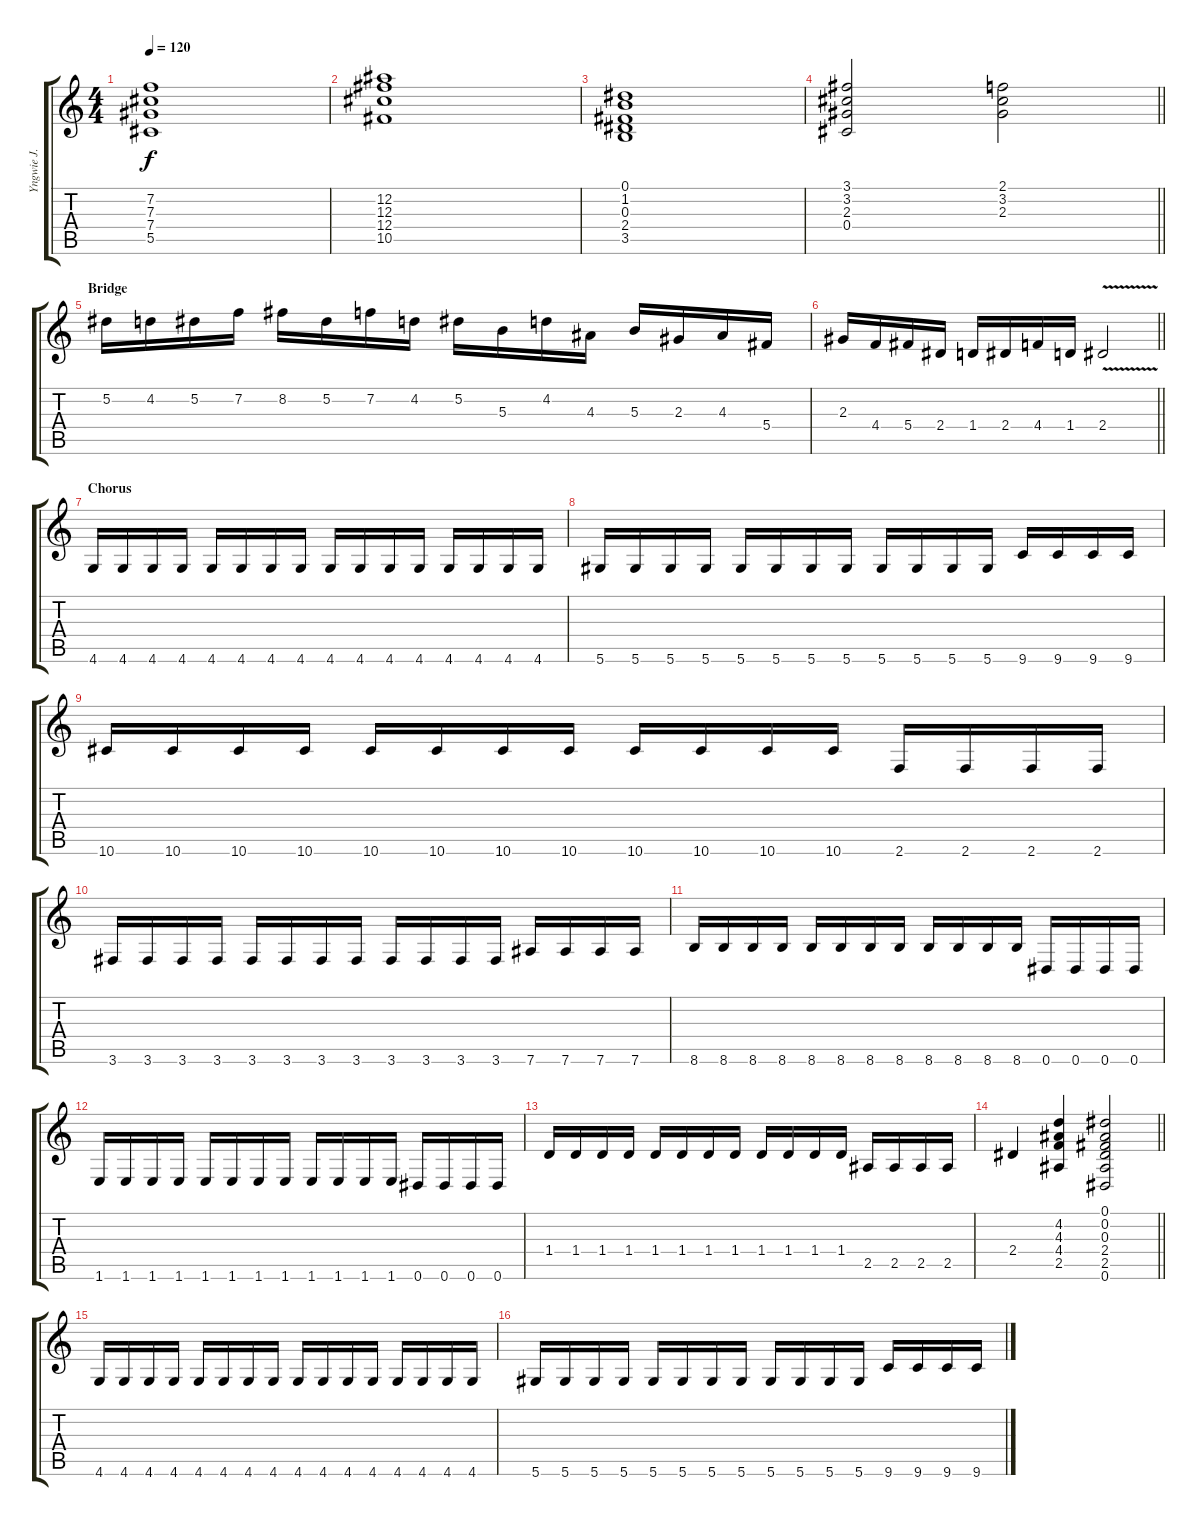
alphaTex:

\track ("Yngwie J. Malmsteen" "Yngwie J. ") {instrument distortionguitar}
\staff {score tabs}
\tuning (Eb4 Bb3 Gb3 Db3 Ab2 Eb2) {hide}
\ts (4 4)
\tempo 120
\clef g2
\ks c
(7.2 7.3 7.4 5.5).1{dy f} |
(12.2 12.3 12.4 10.5).1 |
(0.1 1.2 0.3 2.4 3.5).1 |
\barLineRight lightlight
(3.1 3.2 2.3 0.4).2 (2.1 3.2 2.3).2 |
\section ("" "Bridge")
5.2.16 4.2.16 5.2.16 7.2.16 8.2.16 5.2.16 7.2.16 4.2.16 5.2.16 5.3.16 4.2.16 4.3.16 5.3.16 2.3.16 4.3.16 5.4.16 |
\barLineRight lightlight
2.3.16 4.4.16 5.4.16 2.4.16 1.4.16 2.4.16 4.4.16 1.4.16 2.4{v}.2 |
\section ("" "Chorus")
4.6.16 4.6.16 4.6.16 4.6.16 4.6.16 4.6.16 4.6.16 4.6.16 4.6.16 4.6.16 4.6.16 4.6.16 4.6.16 4.6.16 4.6.16 4.6.16 |
5.6.16 5.6.16 5.6.16 5.6.16 5.6.16 5.6.16 5.6.16 5.6.16 5.6.16 5.6.16 5.6.16 5.6.16 9.6.16 9.6.16 9.6.16 9.6.16 |
10.6.16 10.6.16 10.6.16 10.6.16 10.6.16 10.6.16 10.6.16 10.6.16 10.6.16 10.6.16 10.6.16 10.6.16 2.6.16 2.6.16 2.6.16 2.6.16 |
3.6.16 3.6.16 3.6.16 3.6.16 3.6.16 3.6.16 3.6.16 3.6.16 3.6.16 3.6.16 3.6.16 3.6.16 7.6.16 7.6.16 7.6.16 7.6.16 |
8.6.16 8.6.16 8.6.16 8.6.16 8.6.16 8.6.16 8.6.16 8.6.16 8.6.16 8.6.16 8.6.16 8.6.16 0.6.16 0.6.16 0.6.16 0.6.16 |
1.6.16 1.6.16 1.6.16 1.6.16 1.6.16 1.6.16 1.6.16 1.6.16 1.6.16 1.6.16 1.6.16 1.6.16 0.6.16 0.6.16 0.6.16 0.6.16 |
1.4.16 1.4.16 1.4.16 1.4.16 1.4.16 1.4.16 1.4.16 1.4.16 1.4.16 1.4.16 1.4.16 1.4.16 2.5.16 2.5.16 2.5.16 2.5.16 |
\barLineRight lightlight
2.4.4 (4.2 4.3 4.4 2.5).4 (0.1 0.2 0.3 2.4 2.5 0.6).2 |
4.6.16 4.6.16 4.6.16 4.6.16 4.6.16 4.6.16 4.6.16 4.6.16 4.6.16 4.6.16 4.6.16 4.6.16 4.6.16 4.6.16 4.6.16 4.6.16 |
5.6.16 5.6.16 5.6.16 5.6.16 5.6.16 5.6.16 5.6.16 5.6.16 5.6.16 5.6.16 5.6.16 5.6.16 9.6.16 9.6.16 9.6.16 9.6.16
